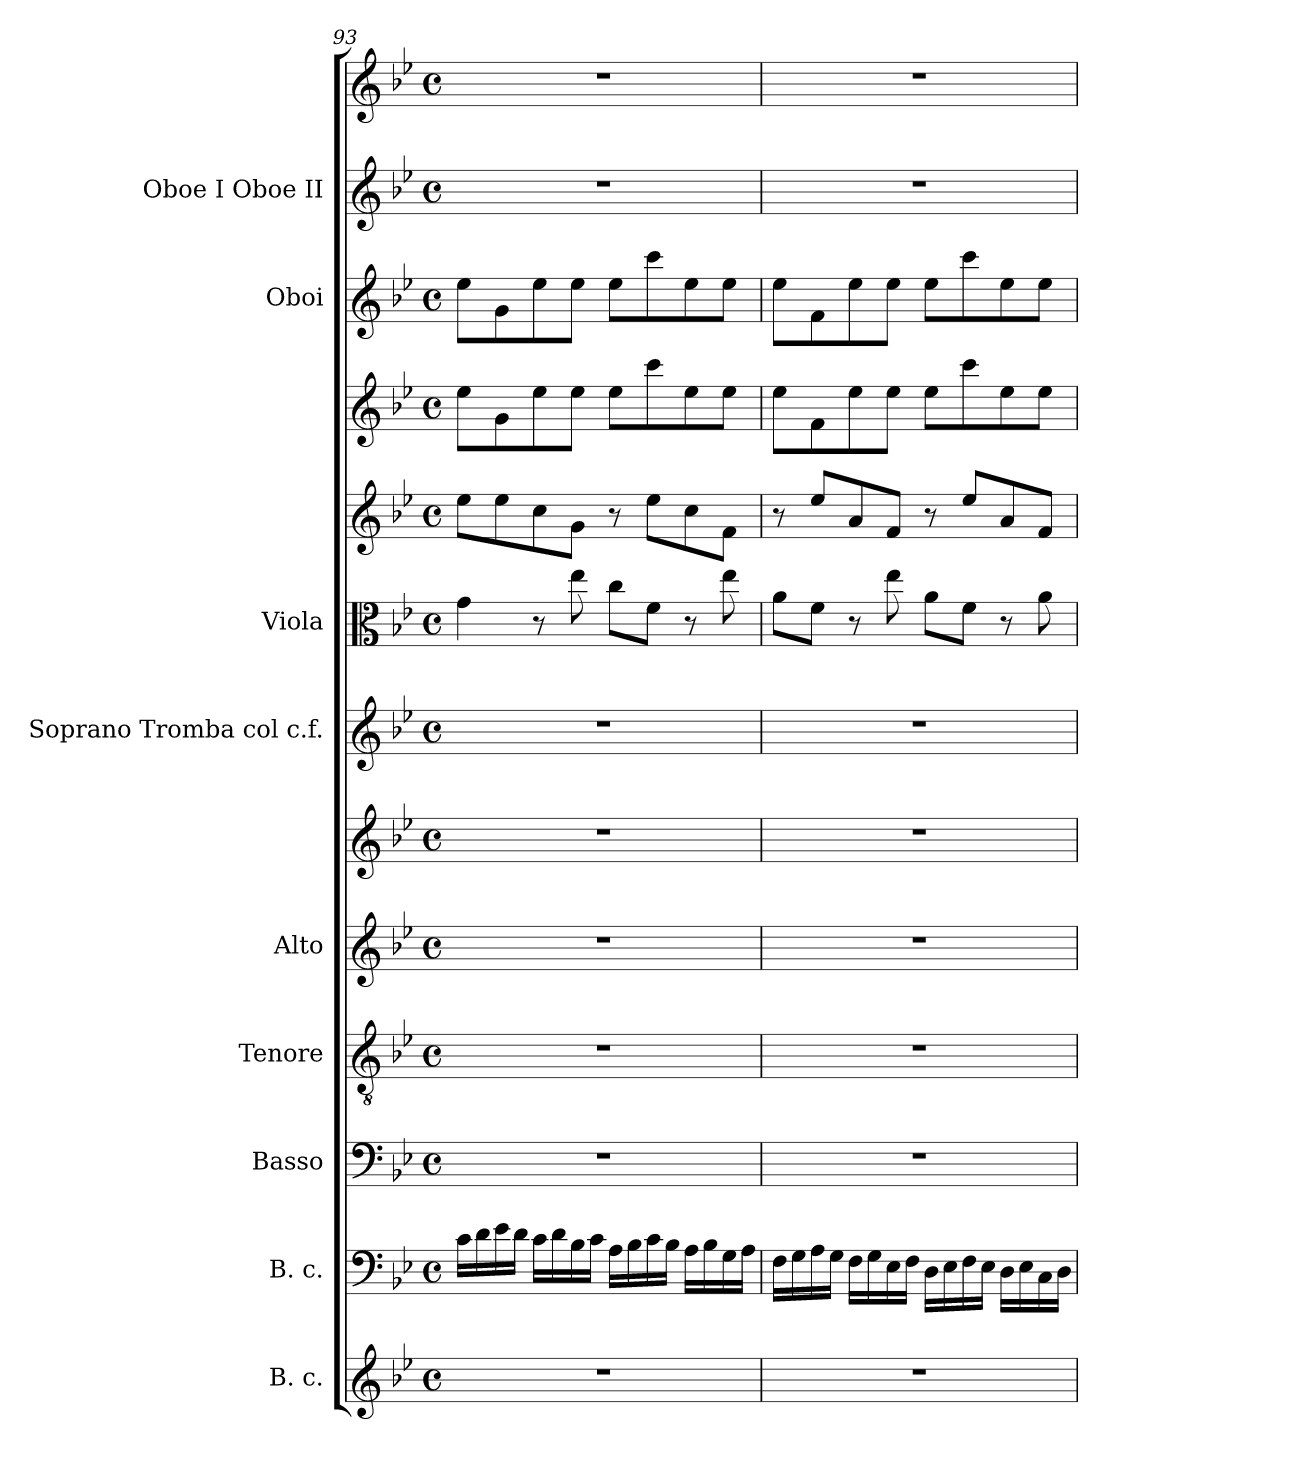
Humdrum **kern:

**kern	**kern	**kern	**kern	**kern	**kern	**kern	**kern	**kern	**kern	**kern	**kern	**kern
*part12	*part11	*part10	*part9	*part8	*part7	*part6	*part5	*part4	*part3	*part2	*part1	*part1
*staff13	*staff12	*staff11	*staff10	*staff9	*staff8	*staff7	*staff6	*staff5	*staff4	*staff3	*staff2	*staff1
*I"B. c.	*I"B. c.	*I"Basso	*I"Tenore	*I"Alto	*	*I"Soprano Tromba col c.f.	*I"Viola	*	*	*I"Oboi	*I"Oboe I Oboe II	*
*	*I'B. c.	*I'Basso	*I'Tenore	*I'Alto	*	*I'Soprano	*I'Viola	*	*	*	*I'Ob	*
*clefG2	*clefF4	*clefF4	*clefGv2	*clefG2	*clefG2	*clefG2	*clefC3	*clefG2	*clefG2	*clefG2	*clefG2	*clefG2
*k[b-e-]	*k[b-e-]	*k[b-e-]	*k[b-e-]	*k[b-e-]	*k[b-e-]	*k[b-e-]	*k[b-e-]	*k[b-e-]	*k[b-e-]	*k[b-e-]	*k[b-e-]	*k[b-e-]
*B-:	*B-:	*B-:	*B-:	*B-:	*B-:	*B-:	*B-:	*B-:	*B-:	*B-:	*B-:	*B-:
*M4/4	*M4/4	*M4/4	*M4/4	*M4/4	*M4/4	*M4/4	*M4/4	*M4/4	*M4/4	*M4/4	*M4/4	*M4/4
*met(c)	*met(c)	*met(c)	*met(c)	*met(c)	*met(c)	*met(c)	*met(c)	*met(c)	*met(c)	*met(c)	*met(c)	*met(c)
=93	=93	=93	=93	=93	=93	=93	=93	=93	=93	=93	=93	=93
1r	16c\LL	1r	1r	1r	1r	1r	4g\	8ee-\L	8ee-\L	8ee-\L	1r	1r
.	16d\	.	.	.	.	.	.	.	.	.	.	.
.	16e-\	.	.	.	.	.	.	8ee-\	8g\	8g\	.	.
.	16d\JJ	.	.	.	.	.	.	.	.	.	.	.
.	16c\LL	.	.	.	.	.	8r	8cc\	8ee-\	8ee-\	.	.
.	16d\	.	.	.	.	.	.	.	.	.	.	.
.	16B-\	.	.	.	.	.	8ee-\	8g\J	8ee-\J	8ee-\J	.	.
.	16c\JJ	.	.	.	.	.	.	.	.	.	.	.
.	16A>\LL	.	.	.	.	.	8cc\L	8r	8ee-\L	8ee-\L	.	.
.	16B-\	.	.	.	.	.	.	.	.	.	.	.
.	16c\	.	.	.	.	.	8f\J	8ee-\L	8ccc\	8ccc\	.	.
.	16B-\JJ	.	.	.	.	.	.	.	.	.	.	.
.	16A\LL	.	.	.	.	.	8r	8cc\	8ee-\	8ee-\	.	.
.	16B-\	.	.	.	.	.	.	.	.	.	.	.
.	16G\	.	.	.	.	.	8ee-\	8f\J	8ee-\J	8ee-\J	.	.
.	16A\JJ	.	.	.	.	.	.	.	.	.	.	.
=94	=94	=94	=94	=94	=94	=94	=94	=94	=94	=94	=94	=94
1r	16F\LL	1r	1r	1r	1r	1r	8a\L	8r	8ee-\L	8ee-\L	1r	1r
.	16G\	.	.	.	.	.	.	.	.	.	.	.
.	16A\	.	.	.	.	.	8f\J	8ee-/L	8f\	8f\	.	.
.	16G\JJ	.	.	.	.	.	.	.	.	.	.	.
.	16F\LL	.	.	.	.	.	8r	8a/	8ee-\	8ee-\	.	.
.	16G\	.	.	.	.	.	.	.	.	.	.	.
.	16E-\	.	.	.	.	.	8ee-\	8f/J	8ee-\J	8ee-\J	.	.
.	16F\JJ	.	.	.	.	.	.	.	.	.	.	.
.	16D>\LL	.	.	.	.	.	8a\L	8r	8ee-\L	8ee-\L	.	.
.	16E-\	.	.	.	.	.	.	.	.	.	.	.
.	16F\	.	.	.	.	.	8f\J	8ee-/L	8ccc\	8ccc\	.	.
.	16E-\JJ	.	.	.	.	.	.	.	.	.	.	.
.	16D\LL	.	.	.	.	.	8r	8a/	8ee-\	8ee-\	.	.
.	16E-\	.	.	.	.	.	.	.	.	.	.	.
.	16C\	.	.	.	.	.	8a\	8f/J	8ee-\J	8ee-\J	.	.
.	16D\JJ	.	.	.	.	.	.	.	.	.	.	.
=	=	=	=	=	=	=	=	=	=	=	=	=
*-	*-	*-	*-	*-	*-	*-	*-	*-	*-	*-	*-	*-
